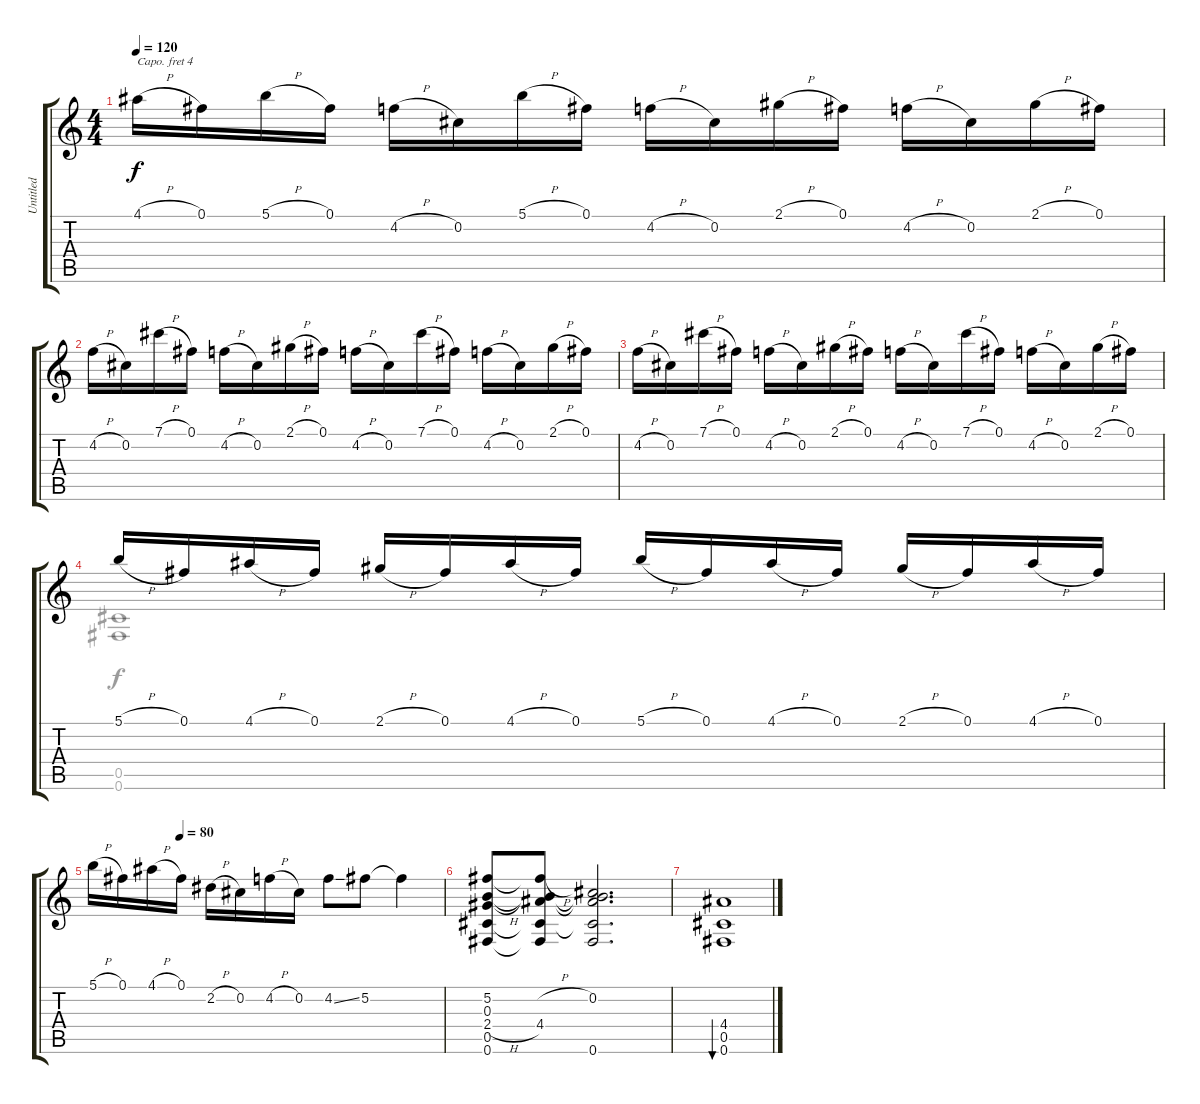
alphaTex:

\track ("Untitled" "Untitled") {instrument acousticguitarnylon}
\staff {score tabs}
\capo 4
\tuning (D4 A3 G3 D3 A2 D2) {hide}
\voice
\ts (4 4)
\tempo 120
\clef g2
\ks c
4.1{h}.16{dy f} 0.1.16 5.1{h}.16 0.1.16 4.2{h}.16 0.2.16 5.1{h}.16 0.1.16 4.2{h}.16 0.2.16 2.1{h}.16 0.1.16 4.2{h}.16 0.2.16 2.1{h}.16 0.1.16 |
4.2{h}.16 0.2.16 7.1{h}.16 0.1.16 4.2{h}.16 0.2.16 2.1{h}.16 0.1.16 4.2{h}.16 0.2.16 7.1{h}.16 0.1.16 4.2{h}.16 0.2.16 2.1{h}.16 0.1.16 |
4.2{h}.16 0.2.16 7.1{h}.16 0.1.16 4.2{h}.16 0.2.16 2.1{h}.16 0.1.16 4.2{h}.16 0.2.16 7.1{h}.16 0.1.16 4.2{h}.16 0.2.16 2.1{h}.16 0.1.16 |
5.1{h}.16 0.1.16 4.1{h}.16 0.1.16 2.1{h}.16 0.1.16 4.1{h}.16 0.1.16 5.1{h}.16 0.1.16 4.1{h}.16 0.1.16 2.1{h}.16 0.1.16 4.1{h}.16 0.1.16 |
\tempo (80 0.25)
5.1{h}.16 0.1.16 4.1{h}.16 0.1.16 2.2{h}.16 0.2.16 4.2{h}.16 0.2.16 4.2{ss}.8 5.2.8 5.2{t}.4 |
(5.2 0.3 2.4{h} 0.5 0.6).8 (5.2{h t} 0.3{t} 4.4 0.5{t} 0.6{t}).8 (0.2 0.3{t} 4.4{t} 0.5{t} 0.6).2{d} |
(4.4 0.5 0.6).1{bu 30}
\voice
\clef g2
\ottava regular
\simile none
\ks c
|
|
|
(0.5 0.6).1 |
|
|
